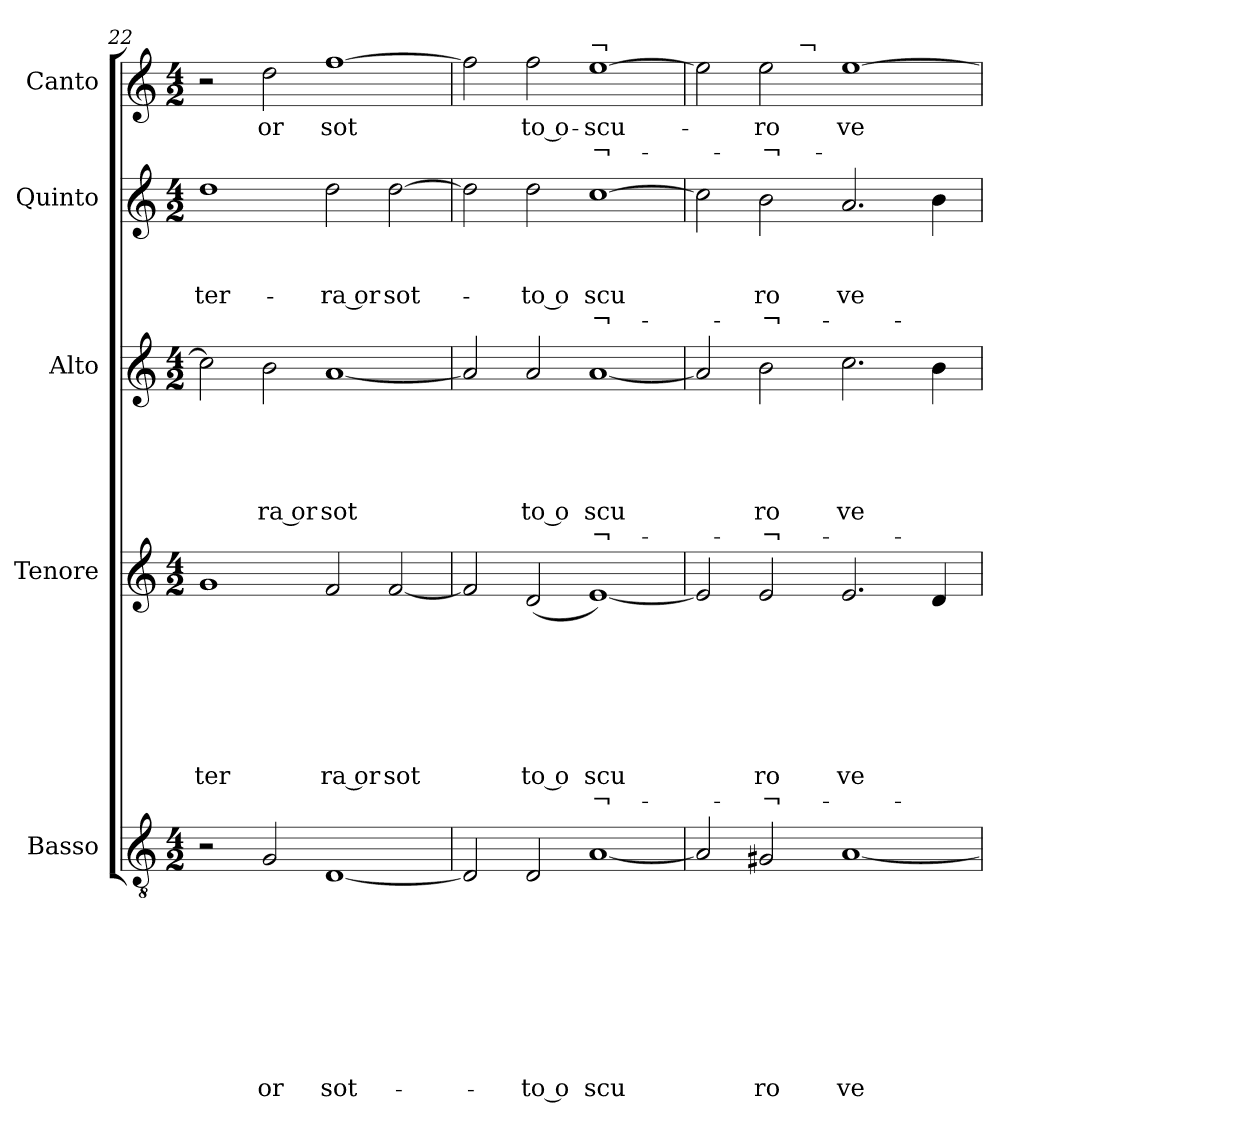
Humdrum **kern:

**kern	**text	**text	**text	**text	**text	**text	**text	**text	**text	**kern	**text	**text	**text	**text	**text	**text	**text	**text	**kern	**text	**text	**text	**text	**text	**text	**kern	**text	**text	**text	**text	**kern	**text	**text
*part5	*part5	*part5	*part5	*part5	*part5	*part5	*part5	*part5	*part5	*part4	*part4	*part4	*part4	*part4	*part4	*part4	*part4	*part4	*part3	*part3	*part3	*part3	*part3	*part3	*part3	*part2	*part2	*part2	*part2	*part2	*part1	*part1	*part1
*staff5	*staff5	*staff5	*staff5	*staff5	*staff5	*staff5	*staff5	*staff5	*staff5	*staff4	*staff4	*staff4	*staff4	*staff4	*staff4	*staff4	*staff4	*staff4	*staff3	*staff3	*staff3	*staff3	*staff3	*staff3	*staff3	*staff2	*staff2	*staff2	*staff2	*staff2	*staff1	*staff1	*staff1
*I"Basso	*	*	*	*	*	*	*	*	*	*I"Tenore	*	*	*	*	*	*	*	*	*I"Alto	*	*	*	*	*	*	*I"Quinto	*	*	*	*	*I"Canto	*	*
*clefGv2	*	*	*	*	*	*	*	*	*	*clefG2	*	*	*	*	*	*	*	*	*clefG2	*	*	*	*	*	*	*clefG2	*	*	*	*	*clefG2	*	*
*k[]	*	*	*	*	*	*	*	*	*	*k[]	*	*	*	*	*	*	*	*	*k[]	*	*	*	*	*	*	*k[]	*	*	*	*	*k[]	*	*
*C:	*	*	*	*	*	*	*	*	*	*C:	*	*	*	*	*	*	*	*	*C:	*	*	*	*	*	*	*C:	*	*	*	*	*C:	*	*
*M4/2	*	*	*	*	*	*	*	*	*	*M4/2	*	*	*	*	*	*	*	*	*M4/2	*	*	*	*	*	*	*M4/2	*	*	*	*	*M4/2	*	*
=22	=22	=22	=22	=22	=22	=22	=22	=22	=22	=22	=22	=22	=22	=22	=22	=22	=22	=22	=22	=22	=22	=22	=22	=22	=22	=22	=22	=22	=22	=22	=22	=22	=22
!	!	!	!	!	!	!	!	!	!	!	!	!	!	!	!	!	!LO:LY:b	!	!	!	!	!	!	!	!	!	!	!	!LO:LY:b	!	!	!	!
2r	.	.	.	.	.	.	.	.	.	1g	.	.	.	.	.	.	ter	.	2cc\]	.	.	.	.	.	.	1dd	.	.	ter-	.	2r	.	.
!	!	!	!	!	!	!	!	!	!LO:LY:b	!	!	!	!	!	!	!	!	!	!	!	!	!	!	!LO:LY:b:rj	!	!	!	!	!	!	!	!LO:LY:b	!
2G/	.	.	.	.	.	.	.	.	or	.	.	.	.	.	.	.	.	.	2b\	.	.	.	.	ra or	.	.	.	.	.	.	2dd\	or	.
!	!	!	!	!	!	!	!	!	!LO:LY:b	!	!	!	!	!	!	!	!LO:LY:b:rj	!	!	!	!	!	!	!LO:LY:b	!	!	!	!	!LO:LY:b:rj	!	!	!LO:LY:b	!
[<1D	.	.	.	.	.	.	.	.	sot-	2f/	.	.	.	.	.	.	ra or	.	[<1a	.	.	.	.	sot	.	2dd\	.	.	-ra or	.	[<1ff	sot	.
!	!	!	!	!	!	!	!	!	!	!	!	!	!	!	!	!	!LO:LY:b	!	!	!	!	!	!	!	!	!	!	!	!LO:LY:b	!	!	!	!
.	.	.	.	.	.	.	.	.	.	[<2f/	.	.	.	.	.	.	sot	.	.	.	.	.	.	.	.	[<2dd\	.	.	sot-	.	.	.	.
!!LO:LB:g=z
=23	=23	=23	=23	=23	=23	=23	=23	=23	=23	=23	=23	=23	=23	=23	=23	=23	=23	=23	=23	=23	=23	=23	=23	=23	=23	=23	=23	=23	=23	=23	=23	=23	=23
2D/]	.	.	.	.	.	.	.	.	.	2f/]	.	.	.	.	.	.	.	.	2a/]	.	.	.	.	.	.	2dd\]	.	.	.	.	2ff\]	.	.
!	!	!	!	!	!	!	!	!	!LO:LY:b:rj	!	!	!	!	!	!	!	!LO:LY:b:rj	!	!	!	!	!	!	!LO:LY:b:rj	!	!	!	!	!LO:LY:b:rj	!	!	!LO:LY:b:rj	!
2D/	.	.	.	.	.	.	.	.	-to o	(<2d/	.	.	.	.	.	.	to o	.	2a/	.	.	.	.	to o	.	2dd\	.	.	-to o	.	2ff\	to o-	.
!	!	!	!	!	!	!	!	!	!	!	!	!	!	!	!	!	!	!	!	!	!	!	!	!	!	!	!	!	!	!	!LO:TX:a:t=¬	!	!
!	!	!	!	!	!	!	!	!	!LO:LY:b	!	!	!	!	!	!	!	!LO:LY:b	!LO:LY:b	!	!	!	!	!	!LO:LY:b	!LO:LY:b	!	!	!	!LO:LY:b	!LO:LY:b	!	!LO:LY:b	!LO:LY:b
[<1A	.	.	.	.	.	.	.	.	scu	[<1e)	.	.	.	.	.	.	scu	¬-	[<1a	.	.	.	.	scu	¬-	[>1cc	.	.	scu	¬-	[>1ee	-scu-	¬-
=24	=24	=24	=24	=24	=24	=24	=24	=24	=24	=24	=24	=24	=24	=24	=24	=24	=24	=24	=24	=24	=24	=24	=24	=24	=24	=24	=24	=24	=24	=24	=24	=24	=24
*	*	*	*	*	*	*	*	*	*	*	*	*	*	*	*	*	*	*	*	*	*	*	*	*	*	*	*	*	*	*	*^	*	*
2A/]	.	.	.	.	.	.	.	.	.	2e/]	.	.	.	.	.	.	.	.	2a/]	.	.	.	.	.	.	2cc\]	.	.	.	.	2ee\]	2ryy	.	.
!	!	!	!	!	!	!	!	!	!LO:LY:b	!	!	!	!	!	!	!	!LO:LY:b	!LO:LY:b	!	!	!	!	!	!LO:LY:b	!LO:LY:b	!	!	!	!LO:LY:b	!LO:LY:b	!	!	!LO:LY:b	!LO:LY:b
2G#X/	.	.	.	.	.	.	.	.	ro	2e/	.	.	.	.	.	.	ro	-¬-	2b\	.	.	.	.	ro	-¬-	2b\	.	.	ro	-¬-	2ee\	8..ryy	-ro	-¬-
!	!	!	!	!	!	!	!	!	!	!	!	!	!	!	!	!	!	!	!	!	!	!	!	!	!	!	!	!	!	!	!	!LO:TX:a:t=¬	!	!
.	.	.	.	.	.	.	.	.	.	.	.	.	.	.	.	.	.	.	.	.	.	.	.	.	.	.	.	.	.	.	.	1ryy	.	.
!	!	!	!	!	!	!	!	!	!LO:LY:b	!	!	!	!	!	!	!	!LO:LY:b	!	!	!	!	!	!	!LO:LY:b	!	!	!	!	!LO:LY:b	!	!	!	!LO:LY:b	!
[<1A	.	.	.	.	.	.	.	.	ve	2.e/	.	.	.	.	.	.	ve	.	2.cc\	.	.	.	.	ve	.	2.a/	.	.	ve	.	[>1ee	.	ve-	.
.	.	.	.	.	.	.	.	.	.	.	.	.	.	.	.	.	.	.	.	.	.	.	.	.	.	.	.	.	.	.	.	4ryy	.	.
.	.	.	.	.	.	.	.	.	.	4d/	.	.	.	.	.	.	.	.	4b\	.	.	.	.	.	.	4b\	.	.	.	.	.	.	.	.
.	.	.	.	.	.	.	.	.	.	.	.	.	.	.	.	.	.	.	.	.	.	.	.	.	.	.	.	.	.	.	.	32ryy	.	.
*	*	*	*	*	*	*	*	*	*	*	*	*	*	*	*	*	*	*	*	*	*	*	*	*	*	*	*	*	*	*	*v	*v	*	*
=	=	=	=	=	=	=	=	=	=	=	=	=	=	=	=	=	=	=	=	=	=	=	=	=	=	=	=	=	=	=	=	=	=
*-	*-	*-	*-	*-	*-	*-	*-	*-	*-	*-	*-	*-	*-	*-	*-	*-	*-	*-	*-	*-	*-	*-	*-	*-	*-	*-	*-	*-	*-	*-	*-	*-	*-
